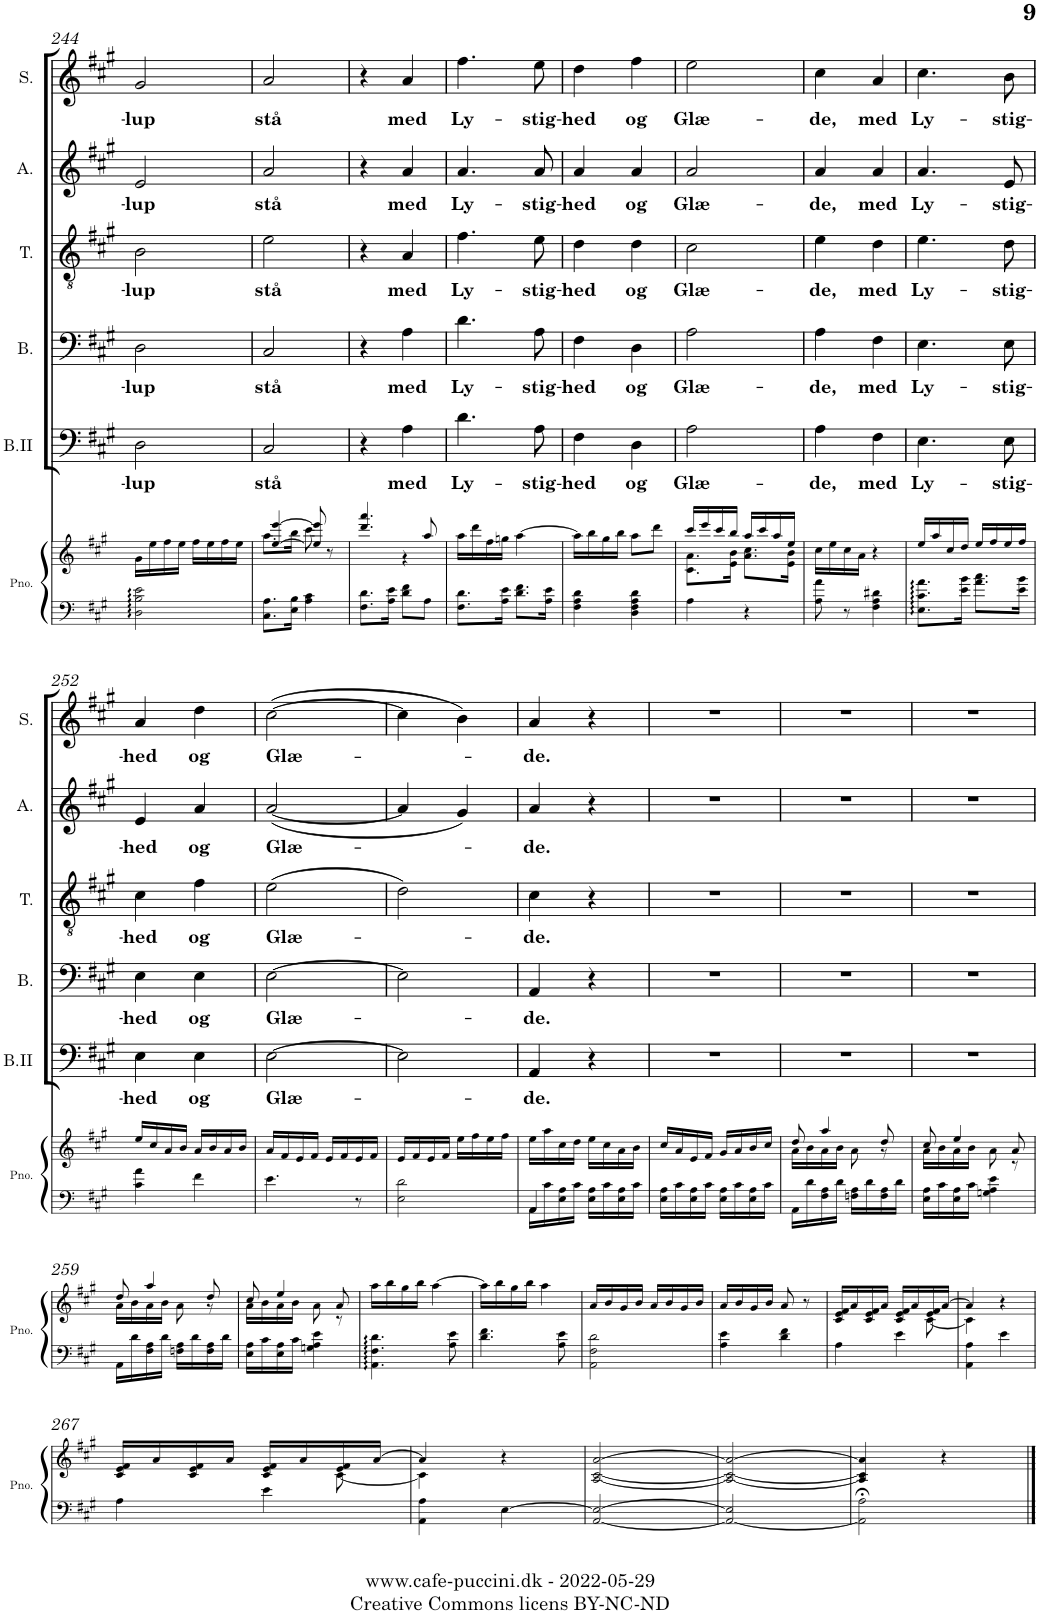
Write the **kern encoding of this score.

**kern	**kern	**kern	**text	**kern	**text	**kern	**text	**kern	**text	**kern	**text
*part6	*part6	*part5	*part5	*part4	*part4	*part3	*part3	*part2	*part2	*part1	*part1
*staff7	*staff6	*staff5	*staff5	*staff4	*staff4	*staff3	*staff3	*staff2	*staff2	*staff1	*staff1
*I"Piano	*	*I"Bass II	*	*I"Bass	*	*I"Tenor	*	*I"Alto	*	*I"Soprano	*
*I'Pno.	*	*I'B.II	*	*I'B.	*	*I'T.	*	*I'A.	*	*I'S.	*
!!LO:PB:g=z
*clefF4	*clefG2	*clefF4	*	*clefF4	*	*clefGv2	*	*clefG2	*	*clefG2	*
*k[f#c#g#]	*k[f#c#g#]	*k[f#c#g#]	*	*k[f#c#g#]	*	*k[f#c#g#]	*	*k[f#c#g#]	*	*k[f#c#g#]	*
*M2/4	*M2/4	*M2/4	*	*M2/4	*	*M2/4	*	*M2/4	*	*M2/4	*
=244	=244	=244	=244	=244	=244	=244	=244	=244	=244	=244	=244
!	!	!	!LO:LY:b	!	!LO:LY:b	!	!LO:LY:b	!	!LO:LY:b	!	!LO:LY:b
2D\ 2B\ 2e\	16g#\LL	2D\	-lup	2D\	-lup	2B\	-lup	2e/	-lup	2g#/	-lup
.	16ee\	.	.	.	.	.	.	.	.	.	.
.	16ff#\	.	.	.	.	.	.	.	.	.	.
.	16ee\JJ	.	.	.	.	.	.	.	.	.	.
.	16ff#\LL	.	.	.	.	.	.	.	.	.	.
.	16ee\	.	.	.	.	.	.	.	.	.	.
.	16ff#\	.	.	.	.	.	.	.	.	.	.
.	16ee\JJ	.	.	.	.	.	.	.	.	.	.
=245	=245	=245	=245	=245	=245	=245	=245	=245	=245	=245	=245
*	*^	*	*	*	*	*	*	*	*	*	*
!	!	!	!	!LO:LY:b	!	!LO:LY:b	!	!LO:LY:b	!	!LO:LY:b	!	!LO:LY:b
8.C#\ 8.A\L	[>4ee/ [>4eee/	8.aa\L	2C#/	stå	2C#/	stå	2e\	stå	2a/	stå	2a/	stå
16E\ 16B\Jk	.	16bb\Jk	.	.	.	.	.	.	.	.	.	.
4A\ 4c#\	8ee/] 8eee/]	8ccc#\	.	.	.	.	.	.	.	.	.	.
.	8r	8ryy	.	.	.	.	.	.	.	.	.	.
=246	=246	=246	=246	=246	=246	=246	=246	=246	=246	=246	=246	=246
8.F#\ 8.d\L	4.ddd/ 4.aaa/	4ryy	4r	.	4r	.	4r	.	4r	.	4r	.
16A\ 16e\Jk	.	.	.	.	.	.	.	.	.	.	.	.
!	!	!	!	!LO:LY:b	!	!LO:LY:b	!	!LO:LY:b	!	!LO:LY:b	!	!LO:LY:b
8d\ 8f#\L	.	4r	4A\	med	4A\	med	4A/	med	4a/	med	4a/	med
8A\J	8aa/	.	.	.	.	.	.	.	.	.	.	.
*	*v	*v	*	*	*	*	*	*	*	*	*	*
=247	=247	=247	=247	=247	=247	=247	=247	=247	=247	=247	=247
!	!	!	!LO:LY:b	!	!LO:LY:b	!	!LO:LY:b	!	!LO:LY:b	!	!LO:LY:b
8.F#\ 8.d\L	16aa\LL	4.d\	Ly-	4.d\	Ly-	4.f#\	Ly-	4.a/	Ly-	4.ff#\	Ly-
.	16ddd\	.	.	.	.	.	.	.	.	.	.
.	16ff#\	.	.	.	.	.	.	.	.	.	.
16A\ 16e\Jk	16ggn\JJ	.	.	.	.	.	.	.	.	.	.
8.d\ 8.f#\L	[4aa\	.	.	.	.	.	.	.	.	.	.
!	!	!	!LO:LY:b	!	!LO:LY:b	!	!LO:LY:b	!	!LO:LY:b	!	!LO:LY:b
.	.	8A\	-stig-	8A\	-stig-	8e\	-stig-	8a/	-stig-	8ee\	-stig-
16A\ 16e\Jk	.	.	.	.	.	.	.	.	.	.	.
=248	=248	=248	=248	=248	=248	=248	=248	=248	=248	=248	=248
!	!	!	!LO:LY:b	!	!LO:LY:b	!	!LO:LY:b	!	!LO:LY:b	!	!LO:LY:b
4F#\ 4A\ 4d\	16aa\LL]	4F#\	-hed	4F#\	-hed	4d\	-hed	4a/	-hed	4dd\	-hed
.	16bb\	.	.	.	.	.	.	.	.	.	.
.	16gg#\	.	.	.	.	.	.	.	.	.	.
.	16bb\JJ	.	.	.	.	.	.	.	.	.	.
!	!	!	!LO:LY:b	!	!LO:LY:b	!	!LO:LY:b	!	!LO:LY:b	!	!LO:LY:b
4D\ 4F#\ 4A\ 4d\	8aa\L	4D\	og	4D\	og	4d\	og	4a/	og	4ff#\	og
.	8ddd\J	.	.	.	.	.	.	.	.	.	.
=249	=249	=249	=249	=249	=249	=249	=249	=249	=249	=249	=249
*	*^	*	*	*	*	*	*	*	*	*	*
!	!	!	!	!LO:LY:b	!	!LO:LY:b	!	!LO:LY:b	!	!LO:LY:b	!	!LO:LY:b
4A\	16ccc#/LL	8.c#\ 8.a\L	2A\	Glæ-	2A\	Glæ-	2c#\	Glæ-	2a/	Glæ-	2ee\	Glæ-
.	16eee/	.	.	.	.	.	.	.	.	.	.	.
.	16ccc#/	.	.	.	.	.	.	.	.	.	.	.
.	16bb/JJ	16e\ 16b\Jk	.	.	.	.	.	.	.	.	.	.
4r	16aa/LL	8.a\ 8.cc#\L	.	.	.	.	.	.	.	.	.	.
.	16ccc#/	.	.	.	.	.	.	.	.	.	.	.
.	16aa/	.	.	.	.	.	.	.	.	.	.	.
.	16ee/JJ	16e\ 16b\Jk	.	.	.	.	.	.	.	.	.	.
=250	=250	=250	=250	=250	=250	=250	=250	=250	=250	=250	=250	=250
!	!	!	!	!LO:LY:b	!	!LO:LY:b	!	!LO:LY:b	!	!LO:LY:b	!	!LO:LY:b
*	*v	*v	*	*	*	*	*	*	*	*	*	*
8A\ 8a\	16cc#\LL	4A\	-de,	4A\	-de,	4e\	-de,	4a/	-de,	4cc#\	-de,
.	16ee\	.	.	.	.	.	.	.	.	.	.
8r	16cc#\	.	.	.	.	.	.	.	.	.	.
.	16a\JJ	.	.	.	.	.	.	.	.	.	.
!	!	!	!LO:LY:b	!	!LO:LY:b	!	!LO:LY:b	!	!LO:LY:b	!	!LO:LY:b
4F#\ 4A\ 4d#X\	4r	4F#\	med	4F#\	med	4d\	med	4a/	med	4a/	med
=251	=251	=251	=251	=251	=251	=251	=251	=251	=251	=251	=251
!	!	!	!LO:LY:b	!	!LO:LY:b	!	!LO:LY:b	!	!LO:LY:b	!	!LO:LY:b
8.E\ 8.c#\ 8.a\L	16ee/LL	4.E\	Ly-	4.E\	Ly-	4.e\	Ly-	4.a/	Ly-	4.cc#\	Ly-
.	16aa/	.	.	.	.	.	.	.	.	.	.
.	16cc#/	.	.	.	.	.	.	.	.	.	.
16e\ 16b\Jk	16dd/JJ	.	.	.	.	.	.	.	.	.	.
8.a\ 8.cc#\L	16ee/LL	.	.	.	.	.	.	.	.	.	.
.	16ff#/	.	.	.	.	.	.	.	.	.	.
!	!	!	!LO:LY:b	!	!LO:LY:b	!	!LO:LY:b	!	!LO:LY:b	!	!LO:LY:b
.	16ee/	8E\	-stig-	8E\	-stig-	8d\	-stig-	8e/	-stig-	8b\	-stig-
16e\ 16b\Jk	16ff#/JJ	.	.	.	.	.	.	.	.	.	.
!!LO:LB:g=z
=252	=252	=252	=252	=252	=252	=252	=252	=252	=252	=252	=252
!	!	!	!LO:LY:b	!	!LO:LY:b	!	!LO:LY:b	!	!LO:LY:b	!	!LO:LY:b
4c#\ 4a\	16ee/LL	4E\	-hed	4E\	-hed	4c#\	-hed	4e/	-hed	4a/	-hed
.	16cc#/	.	.	.	.	.	.	.	.	.	.
.	16a/	.	.	.	.	.	.	.	.	.	.
.	16b/JJ	.	.	.	.	.	.	.	.	.	.
!	!	!	!LO:LY:b	!	!LO:LY:b	!	!LO:LY:b	!	!LO:LY:b	!	!LO:LY:b
4f#\	16a/LL	4E\	og	4E\	og	4f#\	og	4a/	og	4dd\	og
.	16b/	.	.	.	.	.	.	.	.	.	.
.	16a/	.	.	.	.	.	.	.	.	.	.
.	16b/JJ	.	.	.	.	.	.	.	.	.	.
=253	=253	=253	=253	=253	=253	=253	=253	=253	=253	=253	=253
!	!	!	!LO:LY:b	!	!LO:LY:b	!	!LO:LY:b	!	!LO:LY:b	!	!LO:LY:b
4.e\	16a/LL	[2E\	Glæ-	[2E\	Glæ-	(>2e\	Glæ-	(<[2a/	Glæ-	(>[2cc#\	Glæ-
.	16f#/	.	.	.	.	.	.	.	.	.	.
.	16e/	.	.	.	.	.	.	.	.	.	.
.	16f#/JJ	.	.	.	.	.	.	.	.	.	.
.	16e/LL	.	.	.	.	.	.	.	.	.	.
.	16f#/	.	.	.	.	.	.	.	.	.	.
8r	16e/	.	.	.	.	.	.	.	.	.	.
.	16f#/JJ	.	.	.	.	.	.	.	.	.	.
=254	=254	=254	=254	=254	=254	=254	=254	=254	=254	=254	=254
2E\ 2d\	16e/LL	2E\]	.	2E\]	.	2d\)	.	4a/]	.	4cc#\]	.
.	16f#/	.	.	.	.	.	.	.	.	.	.
.	16e/	.	.	.	.	.	.	.	.	.	.
.	16f#/JJ	.	.	.	.	.	.	.	.	.	.
.	16ee\LL	.	.	.	.	.	.	4g#/)	.	4b\)	.
.	16ff#\	.	.	.	.	.	.	.	.	.	.
.	16ee\	.	.	.	.	.	.	.	.	.	.
.	16ff#\JJ	.	.	.	.	.	.	.	.	.	.
=255	=255	=255	=255	=255	=255	=255	=255	=255	=255	=255	=255
*^	*	*	*	*	*	*	*	*	*	*	*
!	!	!	!	!LO:LY:b	!	!LO:LY:b	!	!LO:LY:b	!	!LO:LY:b	!	!LO:LY:b
4AA/	16AA\LL	16ee\LL	4AA/	-de.	4AA/	-de.	4c#\	-de.	4a/	-de.	4a/	-de.
.	16c#\	16aa\	.	.	.	.	.	.	.	.	.	.
.	16E\ 16A\	16cc#\	.	.	.	.	.	.	.	.	.	.
.	16c#\JJ	16dd\JJ	.	.	.	.	.	.	.	.	.	.
4ryy	16E\ 16A\LL	16ee\LL	4r	.	4r	.	4r	.	4r	.	4r	.
.	16c#\	16cc#\	.	.	.	.	.	.	.	.	.	.
.	16E\ 16A\	16a\	.	.	.	.	.	.	.	.	.	.
.	16c#\JJ	16b\JJ	.	.	.	.	.	.	.	.	.	.
*v	*v	*	*	*	*	*	*	*	*	*	*	*
=256	=256	=256	=256	=256	=256	=256	=256	=256	=256	=256	=256
16E\ 16A\LL	16cc#/LL	2r	.	2r	.	2r	.	2r	.	2r	.
16c#\	16a/	.	.	.	.	.	.	.	.	.	.
16E\ 16A\	16e/	.	.	.	.	.	.	.	.	.	.
16c#\JJ	16f#/JJ	.	.	.	.	.	.	.	.	.	.
16E\ 16A\LL	16g#/LL	.	.	.	.	.	.	.	.	.	.
16c#\	16a/	.	.	.	.	.	.	.	.	.	.
16E\ 16A\	16b/	.	.	.	.	.	.	.	.	.	.
16c#\JJ	16cc#/JJ	.	.	.	.	.	.	.	.	.	.
=257	=257	=257	=257	=257	=257	=257	=257	=257	=257	=257	=257
*	*^	*	*	*	*	*	*	*	*	*	*
16AA\LL	8dd/	16a\LL	2r	.	2r	.	2r	.	2r	.	2r	.
16d\	.	16b\	.	.	.	.	.	.	.	.	.	.
16F#\ 16A\	4aa/	16a\	.	.	.	.	.	.	.	.	.	.
16d\JJ	.	16b\JJ	.	.	.	.	.	.	.	.	.	.
16Fn\ 16A\LL	.	8a\	.	.	.	.	.	.	.	.	.	.
16d\	.	.	.	.	.	.	.	.	.	.	.	.
16F\ 16A\	8dd/	8r	.	.	.	.	.	.	.	.	.	.
16d\JJ	.	.	.	.	.	.	.	.	.	.	.	.
=258	=258	=258	=258	=258	=258	=258	=258	=258	=258	=258	=258	=258
16E\ 16A\LL	8cc#/	16a\LL	2r	.	2r	.	2r	.	2r	.	2r	.
16c#\	.	16b\	.	.	.	.	.	.	.	.	.	.
16E\ 16A\	4ee/	16a\	.	.	.	.	.	.	.	.	.	.
16c#\JJ	.	16b\JJ	.	.	.	.	.	.	.	.	.	.
4Gn\ 4A\ 4e\	.	8a\	.	.	.	.	.	.	.	.	.	.
.	8a/	8r	.	.	.	.	.	.	.	.	.	.
!!LO:LB:g=z
=259	=259	=259	=259	=259	=259	=259	=259	=259	=259	=259	=259	=259
16AA\LL	8dd/	16a\LL	2r	.	2r	.	2r	.	2r	.	2r	.
16d\	.	16b\	.	.	.	.	.	.	.	.	.	.
16F#\ 16A\	4aa/	16a\	.	.	.	.	.	.	.	.	.	.
16d\JJ	.	16b\JJ	.	.	.	.	.	.	.	.	.	.
16Fn\ 16A\LL	.	8a\	.	.	.	.	.	.	.	.	.	.
16d\	.	.	.	.	.	.	.	.	.	.	.	.
16F\ 16A\	8dd/	8r	.	.	.	.	.	.	.	.	.	.
16d\JJ	.	.	.	.	.	.	.	.	.	.	.	.
=260	=260	=260	=260	=260	=260	=260	=260	=260	=260	=260	=260	=260
16E\ 16A\LL	8cc#/	16a\LL	2r	.	2r	.	2r	.	2r	.	2r	.
16c#\	.	16b\	.	.	.	.	.	.	.	.	.	.
16E\ 16A\	4ee/	16a\	.	.	.	.	.	.	.	.	.	.
16c#\JJ	.	16b\JJ	.	.	.	.	.	.	.	.	.	.
4Gn\ 4A\ 4e\	.	8a\	.	.	.	.	.	.	.	.	.	.
.	8a/	8r	.	.	.	.	.	.	.	.	.	.
*	*v	*v	*	*	*	*	*	*	*	*	*	*
=261	=261	=261	=261	=261	=261	=261	=261	=261	=261	=261	=261
4.AA\ 4.F#\ 4.d\	16aa\LL	2r	.	2r	.	2r	.	2r	.	2r	.
.	16bb\	.	.	.	.	.	.	.	.	.	.
.	16gg#\	.	.	.	.	.	.	.	.	.	.
.	16bb\JJ	.	.	.	.	.	.	.	.	.	.
.	[4aa\	.	.	.	.	.	.	.	.	.	.
8A\ 8e\	.	.	.	.	.	.	.	.	.	.	.
=262	=262	=262	=262	=262	=262	=262	=262	=262	=262	=262	=262
4.d\ 4.f#\	16aa\LL]	2r	.	2r	.	2r	.	2r	.	2r	.
.	16bb\	.	.	.	.	.	.	.	.	.	.
.	16gg#\	.	.	.	.	.	.	.	.	.	.
.	16bb\JJ	.	.	.	.	.	.	.	.	.	.
.	4aa\	.	.	.	.	.	.	.	.	.	.
8A\ 8e\	.	.	.	.	.	.	.	.	.	.	.
=263	=263	=263	=263	=263	=263	=263	=263	=263	=263	=263	=263
2AA\ 2F#\ 2d\	16a/LL	2r	.	2r	.	2r	.	2r	.	2r	.
.	16b/	.	.	.	.	.	.	.	.	.	.
.	16g#/	.	.	.	.	.	.	.	.	.	.
.	16b/JJ	.	.	.	.	.	.	.	.	.	.
.	16a/LL	.	.	.	.	.	.	.	.	.	.
.	16b/	.	.	.	.	.	.	.	.	.	.
.	16g#/	.	.	.	.	.	.	.	.	.	.
.	16b/JJ	.	.	.	.	.	.	.	.	.	.
=264	=264	=264	=264	=264	=264	=264	=264	=264	=264	=264	=264
4A\ 4e\	16a/LL	2r	.	2r	.	2r	.	2r	.	2r	.
.	16b/	.	.	.	.	.	.	.	.	.	.
.	16g#/	.	.	.	.	.	.	.	.	.	.
.	16b/JJ	.	.	.	.	.	.	.	.	.	.
4d\ 4f#\	8a/	.	.	.	.	.	.	.	.	.	.
.	8r	.	.	.	.	.	.	.	.	.	.
=265	=265	=265	=265	=265	=265	=265	=265	=265	=265	=265	=265
*	*^	*	*	*	*	*	*	*	*	*	*
4A\	16c#/ 16e/ 16f#/LL	4.ryy	2r	.	2r	.	2r	.	2r	.	2r	.
.	16a/	.	.	.	.	.	.	.	.	.	.	.
.	16c#/ 16e/ 16f#/	.	.	.	.	.	.	.	.	.	.	.
.	16a/JJ	.	.	.	.	.	.	.	.	.	.	.
4e\	16c#/ 16e/ 16f#/LL	.	.	.	.	.	.	.	.	.	.	.
.	16a/	.	.	.	.	.	.	.	.	.	.	.
.	16e/ 16f#/	[<8c#\	.	.	.	.	.	.	.	.	.	.
.	[>16a/JJ	.	.	.	.	.	.	.	.	.	.	.
=266	=266	=266	=266	=266	=266	=266	=266	=266	=266	=266	=266	=266
4AA\ 4A\	4a/]	4c#\]	2r	.	2r	.	2r	.	2r	.	2r	.
4e\	4r	4ryy	.	.	.	.	.	.	.	.	.	.
!!LO:LB:g=z
=267	=267	=267	=267	=267	=267	=267	=267	=267	=267	=267	=267	=267
4A\	16c#/ 16e/ 16f#/LL	4.ryy	2r	.	2r	.	2r	.	2r	.	2r	.
.	16a/	.	.	.	.	.	.	.	.	.	.	.
.	16c#/ 16e/ 16f#/	.	.	.	.	.	.	.	.	.	.	.
.	16a/JJ	.	.	.	.	.	.	.	.	.	.	.
4e\	16c#/ 16e/ 16f#/LL	.	.	.	.	.	.	.	.	.	.	.
.	16a/	.	.	.	.	.	.	.	.	.	.	.
.	16e/ 16f#/	[<8c#\	.	.	.	.	.	.	.	.	.	.
.	[>16a/JJ	.	.	.	.	.	.	.	.	.	.	.
=268	=268	=268	=268	=268	=268	=268	=268	=268	=268	=268	=268	=268
4AA\ 4A\	4a/]	4c#\]	2r	.	2r	.	2r	.	2r	.	2r	.
[4E\	4r	4ryy	.	.	.	.	.	.	.	.	.	.
*	*v	*v	*	*	*	*	*	*	*	*	*	*
=269	=269	=269	=269	=269	=269	=269	=269	=269	=269	=269	=269
[2AA/ 2E/_	[2A/ [2c#/ [2a/	2r	.	2r	.	2r	.	2r	.	2r	.
=270	=270	=270	=270	=270	=270	=270	=270	=270	=270	=270	=270
2AA/_ 2E/]	2A/_ 2c#/_ 2a/_	2r	.	2r	.	2r	.	2r	.	2r	.
=271	=271	=271	=271	=271	=271	=271	=271	=271	=271	=271	=271
2AA\];< 2A\;<	4A/] 4c#/] 4a/]	2r	.	2r	.	2r	.	2r	.	2r	.
.	4r	.	.	.	.	.	.	.	.	.	.
==	==	==	==	==	==	==	==	==	==	==	==
*-	*-	*-	*-	*-	*-	*-	*-	*-	*-	*-	*-
